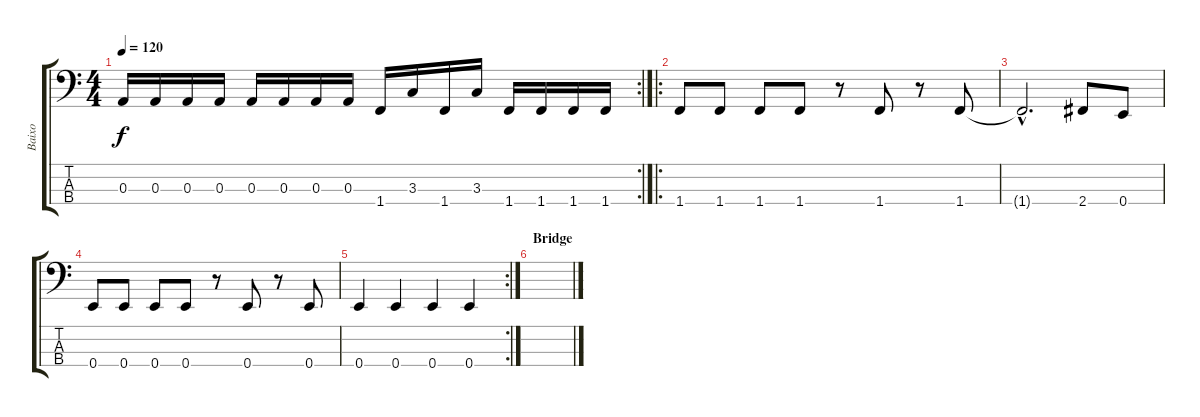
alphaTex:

\track ("Baixo" "Baixo") {instrument electricbassfinger}
\staff {score tabs}
\tuning (G2 D2 A1 E1) {hide}
\rc 2
\ts (4 4)
\tempo 120
\clef f4
\ks c
0.3.16{dy f} 0.3.16 0.3.16 0.3.16 0.3.16 0.3.16 0.3.16 0.3.16 1.4.16 3.3.16 1.4.16 3.3.16 1.4.16 1.4.16 1.4.16 1.4.16 |
\ro
1.4.8 1.4.8 1.4.8 1.4.8 r.8 1.4.8 r.8 1.4.8 |
1.4{hac t}.2{d} 2.4.8 0.4.8 |
0.4.8 0.4.8 0.4.8 0.4.8 r.8 0.4.8 r.8 0.4.8 |
\rc 2
0.4.4 0.4.4 0.4.4 0.4.4 |
\section ("" "Bridge")
